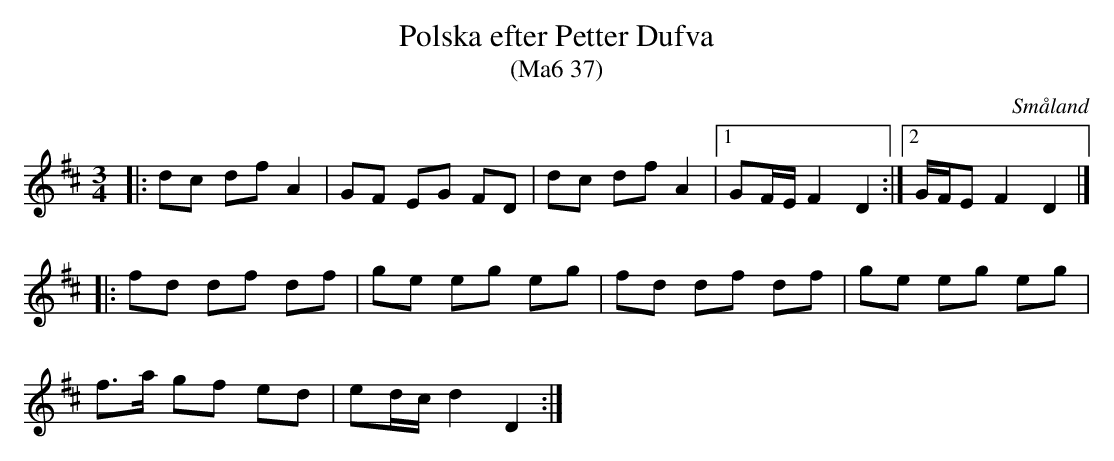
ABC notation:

X:1
T: Polska efter Petter Dufva
T: (Ma6 37)
O: Småland
M: 3/4
L: 1/8
K: D
|: dc df A2 | GF EG FD | dc df A2 |1 GF/E/ F2 D2 :|2 G/F/E F2 D2 |]
|: fd df df | ge eg eg | fd df df | ge eg eg |
f>a gf ed | ed/c/ d2 D2 :|
